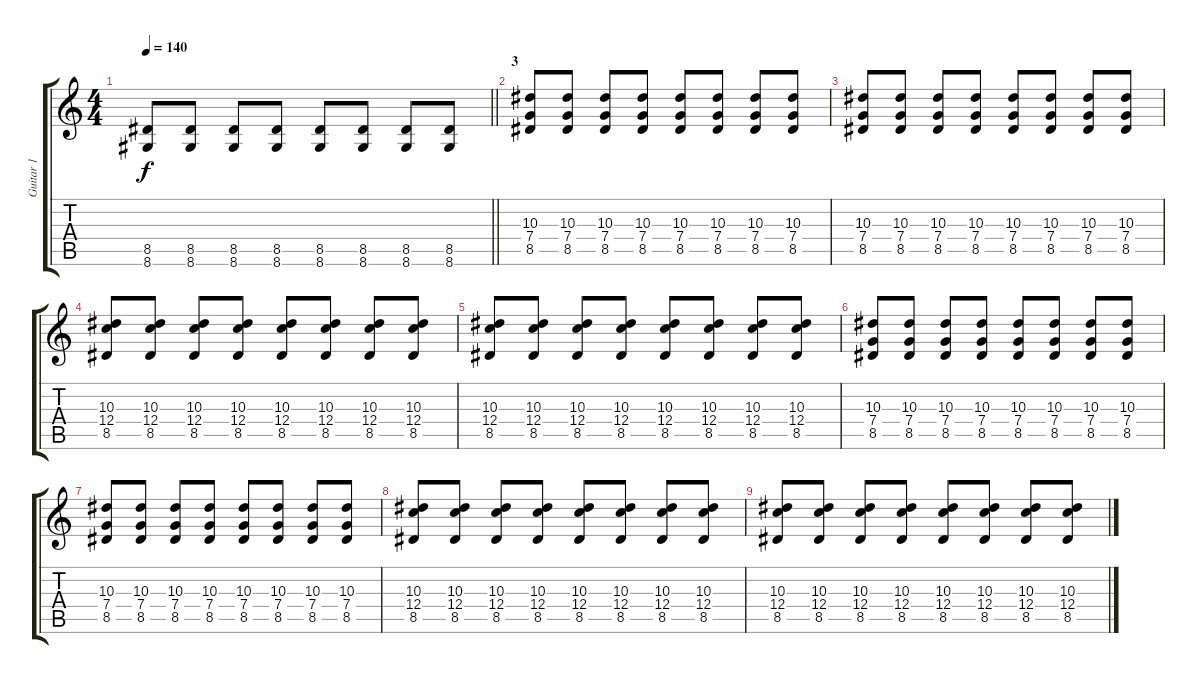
\track ("Guitar 1" "Guitar 1") {instrument distortionguitar}
\staff {score tabs}
\tuning (D4 A3 F3 C3 G2 C2) {hide}
\ts (4 4)
\tempo 140
\clef g2
\barLineRight lightlight
\ks c
(8.5 8.6).8{dy f} (8.5 8.6).8 (8.5 8.6).8 (8.5 8.6).8 (8.5 8.6).8 (8.5 8.6).8 (8.5 8.6).8 (8.5 8.6).8 |
\section ("" "3")
(10.3 7.4 8.5).8 (10.3 7.4 8.5).8 (10.3 7.4 8.5).8 (10.3 7.4 8.5).8 (10.3 7.4 8.5).8 (10.3 7.4 8.5).8 (10.3 7.4 8.5).8 (10.3 7.4 8.5).8 |
(10.3 7.4 8.5).8 (10.3 7.4 8.5).8 (10.3 7.4 8.5).8 (10.3 7.4 8.5).8 (10.3 7.4 8.5).8 (10.3 7.4 8.5).8 (10.3 7.4 8.5).8 (10.3 7.4 8.5).8 |
(10.3 12.4 8.5).8 (10.3 12.4 8.5).8 (10.3 12.4 8.5).8 (10.3 12.4 8.5).8 (10.3 12.4 8.5).8 (10.3 12.4 8.5).8 (10.3 12.4 8.5).8 (10.3 12.4 8.5).8 |
(10.3 12.4 8.5).8 (10.3 12.4 8.5).8 (10.3 12.4 8.5).8 (10.3 12.4 8.5).8 (10.3 12.4 8.5).8 (10.3 12.4 8.5).8 (10.3 12.4 8.5).8 (10.3 12.4 8.5).8 |
(10.3 7.4 8.5).8 (10.3 7.4 8.5).8 (10.3 7.4 8.5).8 (10.3 7.4 8.5).8 (10.3 7.4 8.5).8 (10.3 7.4 8.5).8 (10.3 7.4 8.5).8 (10.3 7.4 8.5).8 |
(10.3 7.4 8.5).8 (10.3 7.4 8.5).8 (10.3 7.4 8.5).8 (10.3 7.4 8.5).8 (10.3 7.4 8.5).8 (10.3 7.4 8.5).8 (10.3 7.4 8.5).8 (10.3 7.4 8.5).8 |
(10.3 12.4 8.5).8 (10.3 12.4 8.5).8 (10.3 12.4 8.5).8 (10.3 12.4 8.5).8 (10.3 12.4 8.5).8 (10.3 12.4 8.5).8 (10.3 12.4 8.5).8 (10.3 12.4 8.5).8 |
(10.3 12.4 8.5).8 (10.3 12.4 8.5).8 (10.3 12.4 8.5).8 (10.3 12.4 8.5).8 (10.3 12.4 8.5).8 (10.3 12.4 8.5).8 (10.3 12.4 8.5).8 (10.3 12.4 8.5).8
